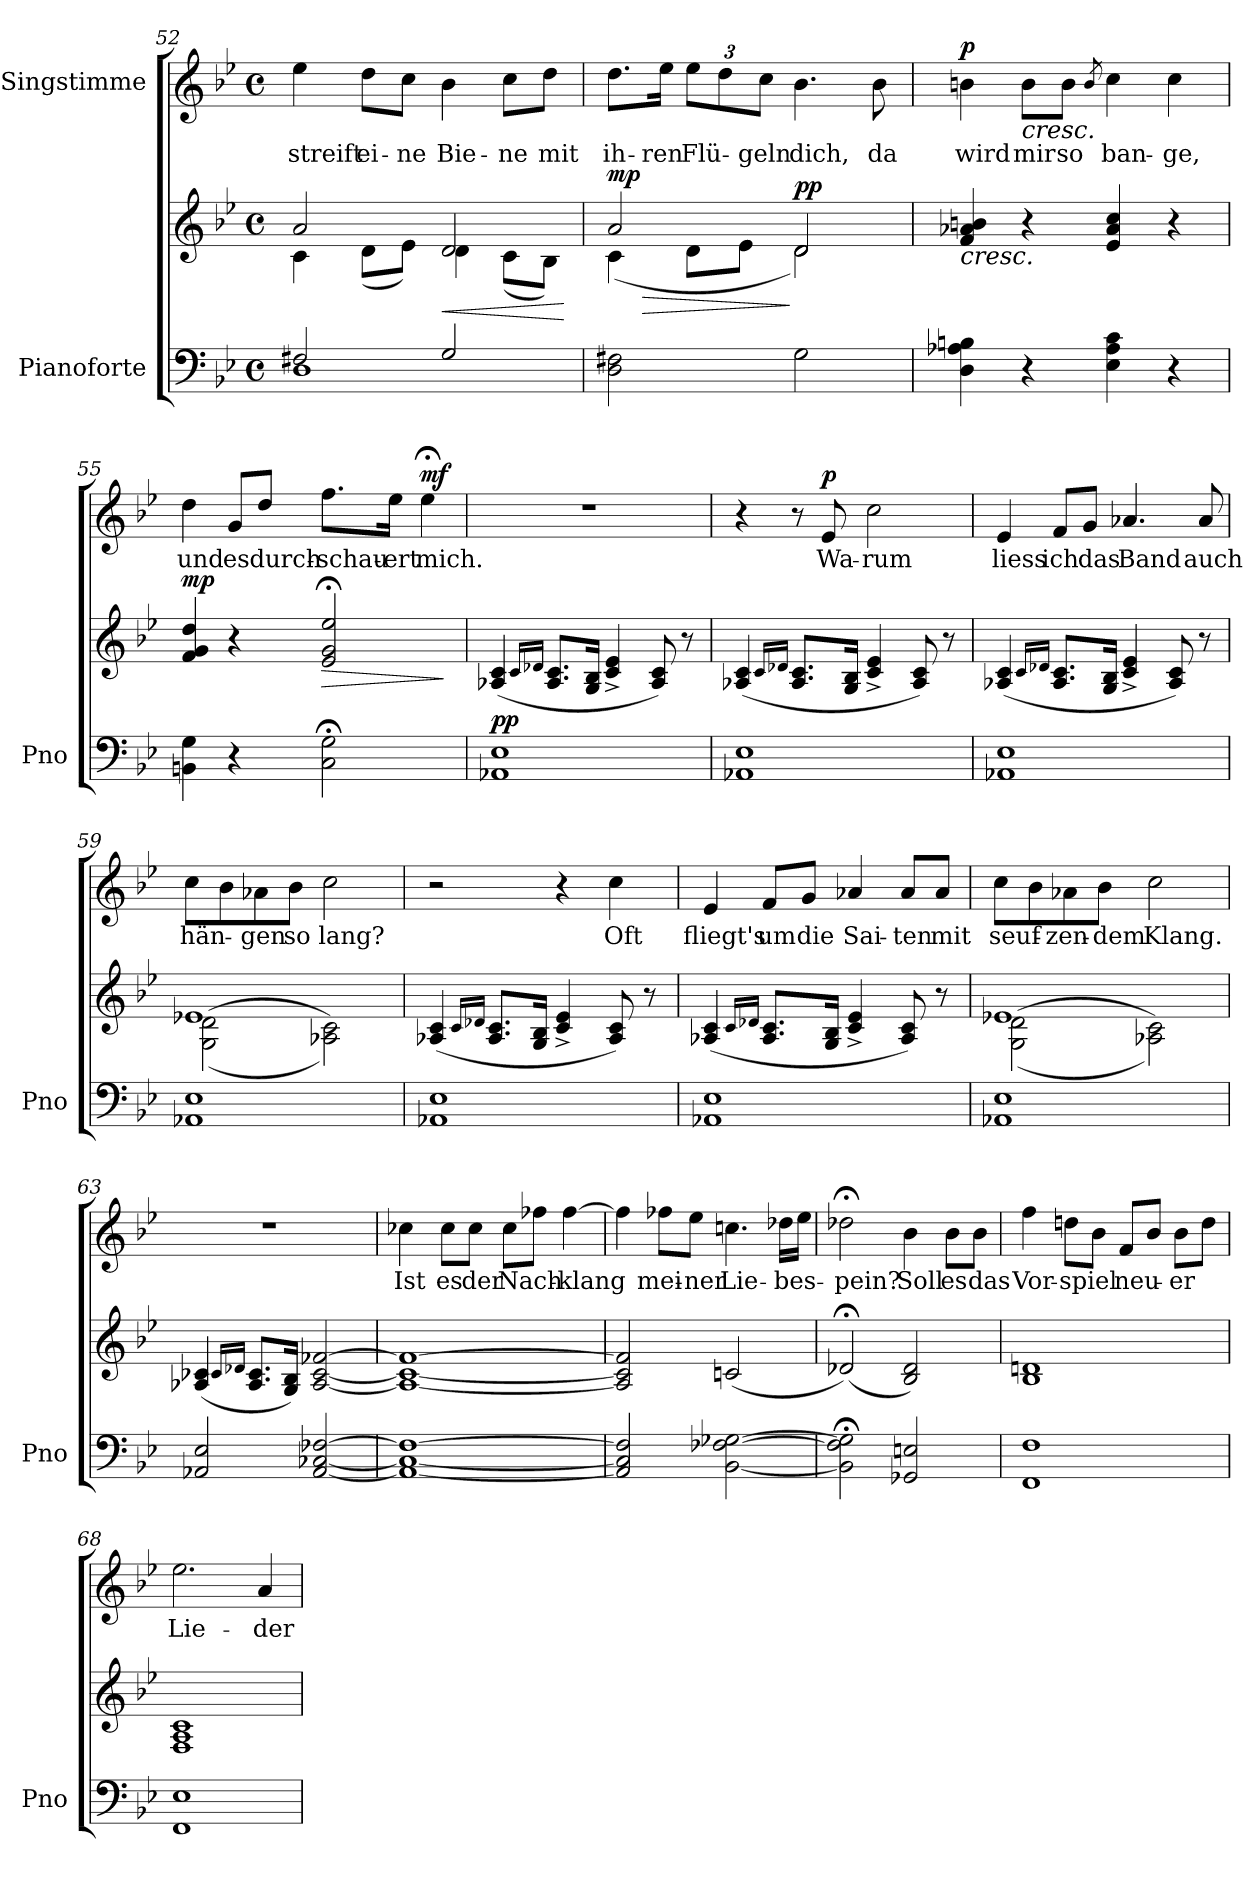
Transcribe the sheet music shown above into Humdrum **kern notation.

**kern	**kern	**dynam	**kern	**text	**dynam
*part2	*part2	*part2	*part1	*part1	*part1
*staff3	*staff2	*staff2/3	*staff1	*staff1	*staff1
*I"Pianoforte	*	*	*I"Singstimme	*	*
*I'Pno	*	*	*	*	*
*clefF4	*clefG2	*	*clefG2	*	*
*k[b-e-]	*k[b-e-]	*	*k[b-e-]	*	*
*M4/4	*M4/4	*	*M4/4	*	*
*met(c)	*met(c)	*	*met(c)	*	*
=52	=52	=52	=52	=52	=52
*^	*^	*	*	*	*
!	!	!	!	!	!	!LO:LY:b	!
2F#X/	1D	2a/	4c\	.	4ee-\	streift	.
!	!	!	!	!	!	!LO:LY:b	!
.	.	.	(<8d\L	.	8dd\L	ei-	.
!	!	!	!	!	!	!LO:LY:b	!
.	.	.	8e-\J)	.	8cc\J	-ne	.
!	!	!	!	!LO:HP:b	!	!LO:LY:b	!
2G/	.	2d/	4d\	<	4b-\	Bie-	.
!	!	!	!	!	!	!LO:LY:b	!
.	.	.	(<8c\L	.	8cc\L	-ne	.
!	!	!	!	!	!	!LO:LY:b	!
.	.	.	8B-\J)	.	8dd\J	mit	.
*v	*v	*	*	*	*	*	*
*	*v	*v	*	*	*	*
.	.	[	.	.	.
=53	=53	=53	=53	=53	=53
!	!	!LO:HP:b	!	!LO:LY:b	!
*	*^	*	*	*	*
!	!	!	!LO:DY:n=1:a	!	!	!
2D\ 2F#X\	2a/	(<4c\	> mp	8.dd\L	ih-	.
!	!	!	!	!	!LO:LY:b	!
.	.	.	.	16ee-\Jk	-ren	.
*	*	*	*	*Xbrackettup	*	*
!	!	!	!	!	!LO:LY:b	!
.	.	8d\L	.	12ee-\L	Flü-	.
.	.	.	.	12dd\	.	.
.	.	8e-\J	.	.	.	.
!	!	!	!	!	!LO:LY:b	!
.	.	.	.	12cc\J	-geln	.
!	!	!	!LO:DY:n=2:a	!	!LO:LY:b	!
2G\	2d/	2d\)	] pp	4.b-\	dich,	.
!	!	!	!	!	!LO:LY:b	!
.	.	.	.	8b-\	da	.
*	*v	*v	*	*	*	*
!!LO:PB:g=z
=54	=54	=54	=54	=54	=54
!	!	!LO:HP:b	!	!LO:LY:b	!LO:DY:a
4D\ 4A-X\ 4Bn\	4f/ 4a-X/ 4bn/	<	4bn\	wird	p
!	!	!	!	!LO:LY:b	!LO:HP:b
4r	4r	.	8b\L	mir	<
!	!	!	!	!LO:LY:b	!
.	.	.	8b\J	so	.
.	.	.	8qb/	.	.
!	!	!	!	!LO:LY:b	!
4E-\ 4A-\ 4c\	4e-/ 4a-/ 4cc/	.	4cc\	ban-	.
!	!	!	!	!LO:LY:b	!
4r	4r	.	4cc\	-ge,	.
=55	=55	=55	=55	=55	=55
!	!	!LO:DY:a	!	!LO:LY:b	!
4BBn\ 4G\	4f/ 4g/ 4dd/	mp	4dd\	und	.
!	!	!	!	!LO:LY:b	!
4r	4r	[	8g/L	es	.
!	!	!	!	!LO:LY:b	!
.	.	.	8dd/J	durch-	.
!	!	!LO:HP:b	!	!LO:LY:b	!
2C\;< 2G\;<	2e-/;< 2g/;< 2ee-/;<	>	8.ff\L	-schau-	.
!	!	!	!	!LO:LY:b	!
.	.	.	16ee-\Jk	-ert	.
!	!	!	!	!LO:LY:b	!LO:DY:a
.	.	.	4ee-;<\	mich.	mf
.	.	]	.	.	[
=56	=56	=56	=56	=56	=56
!	!	!LO:DY:a=2	!	!	!
1AA-X 1E-	(<4A-X/ 4c/	pp	1r	.	.
.	16qc/LL	.	.	.	.
.	16qd-X/JJ	.	.	.	.
.	8.A-/ 8.c/L	.	.	.	.
.	16G/ 16B-/Jk	.	.	.	.
.	4c/^ 4e-/^	.	.	.	.
.	8A-/ 8c/)	.	.	.	.
.	8r	.	.	.	.
=57	=57	=57	=57	=57	=57
1AA-X 1E-	(<4A-X/ 4c/	.	4r	.	.
.	16qc/LL	.	.	.	.
.	16qd-X/JJ	.	.	.	.
.	8.A-/ 8.c/L	.	8r	.	.
!	!	!	!	!LO:LY:b	!LO:DY:a
.	.	.	8e-/	Wa-	p
.	16G/ 16B-/Jk	.	.	.	.
!	!	!	!	!LO:LY:b	!
.	4c/^ 4e-/^	.	2cc\	-rum	.
.	8A-/ 8c/)	.	.	.	.
.	8r	.	.	.	.
=58	=58	=58	=58	=58	=58
!	!	!	!	!LO:LY:b	!
1AA-X 1E-	(<4A-X/ 4c/	.	4e-/	liess	.
.	16qc/LL	.	.	.	.
.	16qd-X/JJ	.	.	.	.
!	!	!	!	!LO:LY:b	!
.	8.A-/ 8.c/L	.	8f/L	ich	.
!	!	!	!	!LO:LY:b	!
.	.	.	8g/J	das	.
.	16G/ 16B-/Jk	.	.	.	.
!	!	!	!	!LO:LY:b	!
.	4c/^ 4e-/^	.	4.a-X/	Band	.
.	8A-/ 8c/)	.	.	.	.
!	!	!	!	!LO:LY:b	!
.	8r	.	8a-/	auch	.
!!LO:LB:g=z
=59	=59	=59	=59	=59	=59
*	*^	*	*	*	*
!	!	!	!	!	!LO:LY:b	!
1AA-X 1E-	1e-X	(>(<2G\ 2d\	.	8cc\L	hän-	.
.	.	.	.	8b-\	.	.
!	!	!	!	!	!LO:LY:b	!
.	.	.	.	8a-X\	-gen	.
!	!	!	!	!	!LO:LY:b	!
.	.	.	.	8b-\J	so	.
!	!	!	!	!	!LO:LY:b	!
.	.	2A-X\ 2c\))	.	2cc\	lang?	.
*	*v	*v	*	*	*	*
=60	=60	=60	=60	=60	=60
1AA-X 1E-	(<4A-X/ 4c/	.	2r	.	.
.	16qc/LL	.	.	.	.
.	16qd-X/JJ	.	.	.	.
.	8.A-/ 8.c/L	.	.	.	.
.	16G/ 16B-/Jk	.	.	.	.
.	4c/^ 4e-/^	.	4r	.	.
!	!	!	!	!LO:LY:b	!
.	8A-/ 8c/)	.	4cc\	Oft	.
.	8r	.	.	.	.
=61	=61	=61	=61	=61	=61
!	!	!	!	!LO:LY:b	!
1AA-X 1E-	(<4A-X/ 4c/	.	4e-/	fliegt's	.
.	16qc/LL	.	.	.	.
.	16qd-X/JJ	.	.	.	.
!	!	!	!	!LO:LY:b	!
.	8.A-/ 8.c/L	.	8f/L	um	.
!	!	!	!	!LO:LY:b	!
.	.	.	8g/J	die	.
.	16G/ 16B-/Jk	.	.	.	.
!	!	!	!	!LO:LY:b	!
.	4c/^ 4e-/^	.	4a-X/	Sai-	.
!	!	!	!	!LO:LY:b	!
.	8A-/ 8c/)	.	8a-/L	-ten	.
!	!	!	!	!LO:LY:b	!
.	8r	.	8a-/J	mit	.
=62	=62	=62	=62	=62	=62
*	*^	*	*	*	*
!	!	!	!	!	!LO:LY:b	!
1AA-X 1E-	1e-X	(>(<2G\ 2d\	.	8cc\L	seuf-	.
.	.	.	.	8b-\	.	.
!	!	!	!	!	!LO:LY:b	!
.	.	.	.	8a-X\	-zen-	.
!	!	!	!	!	!LO:LY:b	!
.	.	.	.	8b-\J	-dem	.
!	!	!	!	!	!LO:LY:b	!
.	.	2A-X\ 2c\))	.	2cc\	Klang.	.
*	*v	*v	*	*	*	*
=63	=63	=63	=63	=63	=63
2AA-X/ 2E-/	(<4A-X/ 4c-X/	.	1r	.	.
.	16qc-/LL	.	.	.	.
.	16qd-X/JJ	.	.	.	.
.	8.A-/ 8.c-/L	.	.	.	.
.	16G/ 16B-/Jk)	.	.	.	.
[2AA-/ [2C-X/ [2F-X/	[2A-/ [2c-/ [2f-X/	.	.	.	.
!!LO:LB:g=z
=64	=64	=64	=64	=64	=64
!	!	!	!	!LO:LY:b	!
1AA-_ 1C-_ 1F-_	1A-_ 1c-_ 1f-_	.	4cc-X\	Ist	.
!	!	!	!	!LO:LY:b	!
.	.	.	8cc-\L	es	.
!	!	!	!	!LO:LY:b	!
.	.	.	8cc-\J	der	.
!	!	!	!	!LO:LY:b	!
.	.	.	8cc-\L	Nach-	.
.	.	.	8ff-X\J	.	.
!	!	!	!	!LO:LY:b	!
.	.	.	[4ff-\	-klang	.
=65	=65	=65	=65	=65	=65
2AA-/] 2C-/] 2F-/]	2A-/] 2c-/] 2f-/]	.	4ff-\]	.	.
!	!	!	!	!LO:LY:b	!
.	.	.	8ff-X\L	mei-	.
!	!	!	!	!LO:LY:b	!
.	.	.	8ee-\J	-ner	.
!	!	!	!	!LO:LY:b	!
[2BB-\ [2F-X\ [2G-X\	(<2cn/	.	4.ccn\	Lie-	.
!	!	!	!	!LO:LY:b	!
.	.	.	16dd-X\LL	-bes-	.
.	.	.	16ee-\JJ	.	.
=66	=66	=66	=66	=66	=66
!	!	!	!	!LO:LY:b	!
2BB-\];< 2F-\];< 2G-\];<	(<2d-X;</)	.	2dd-X;<\	-pein?	.
!	!	!	!	!LO:LY:b	!
2GG-X/ 2En/	2B-/ 2d-/)	.	4b-\	Soll	.
!	!	!	!	!LO:LY:b	!
.	.	.	8b-\L	es	.
!	!	!	!	!LO:LY:b	!
.	.	.	8b-\J	das	.
=67	=67	=67	=67	=67	=67
!	!	!	!	!LO:LY:b	!
1FF 1F	1B- 1dn	.	4ff\	Vor-	.
!	!	!	!	!LO:LY:b	!
.	.	.	8ddn\L	-spiel	.
.	.	.	8b-\J	.	.
!	!	!	!	!LO:LY:b	!
.	.	.	8f/L	neu-	.
.	.	.	8b-/J	.	.
!	!	!	!	!LO:LY:b	!
.	.	.	8b-\L	-er	.
.	.	.	8dd\J	.	.
=68	=68	=68	=68	=68	=68
!	!	!	!	!LO:LY:b	!
1FF 1E-	1F 1A 1c	.	2.ee-\	Lie-	.
!	!	!	!	!LO:LY:b	!
.	.	.	4a/	-der	.
=	=	=	=	=	=
*-	*-	*-	*-	*-	*-
